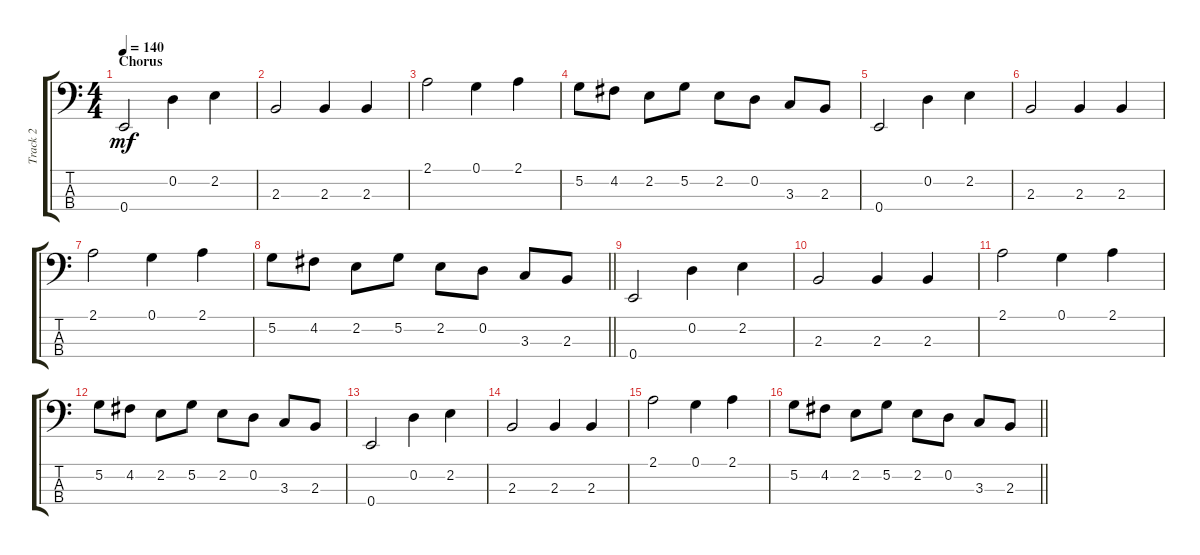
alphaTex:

\track ("Track 2" "Track 2") {instrument electricbassfinger}
\staff {score tabs}
\tuning (G2 D2 A1 E1) {hide}
\ts (4 4)
\section ("" "Chorus")
\tempo 140
\clef f4
\ks c
0.4.2{dy mf} 0.2.4 2.2.4 |
2.3.2 2.3.4 2.3.4 |
2.1.2 0.1.4 2.1.4 |
5.2.8 4.2.8 2.2.8 5.2.8 2.2.8 0.2.8 3.3.8 2.3.8 |
0.4.2 0.2.4 2.2.4 |
2.3.2 2.3.4 2.3.4 |
2.1.2 0.1.4 2.1.4 |
\barLineRight lightlight
5.2.8 4.2.8 2.2.8 5.2.8 2.2.8 0.2.8 3.3.8 2.3.8 |
0.4.2 0.2.4 2.2.4 |
2.3.2 2.3.4 2.3.4 |
2.1.2 0.1.4 2.1.4 |
5.2.8 4.2.8 2.2.8 5.2.8 2.2.8 0.2.8 3.3.8 2.3.8 |
0.4.2 0.2.4 2.2.4 |
2.3.2 2.3.4 2.3.4 |
2.1.2 0.1.4 2.1.4 |
\barLineRight lightlight
5.2.8 4.2.8 2.2.8 5.2.8 2.2.8 0.2.8 3.3.8 2.3.8
